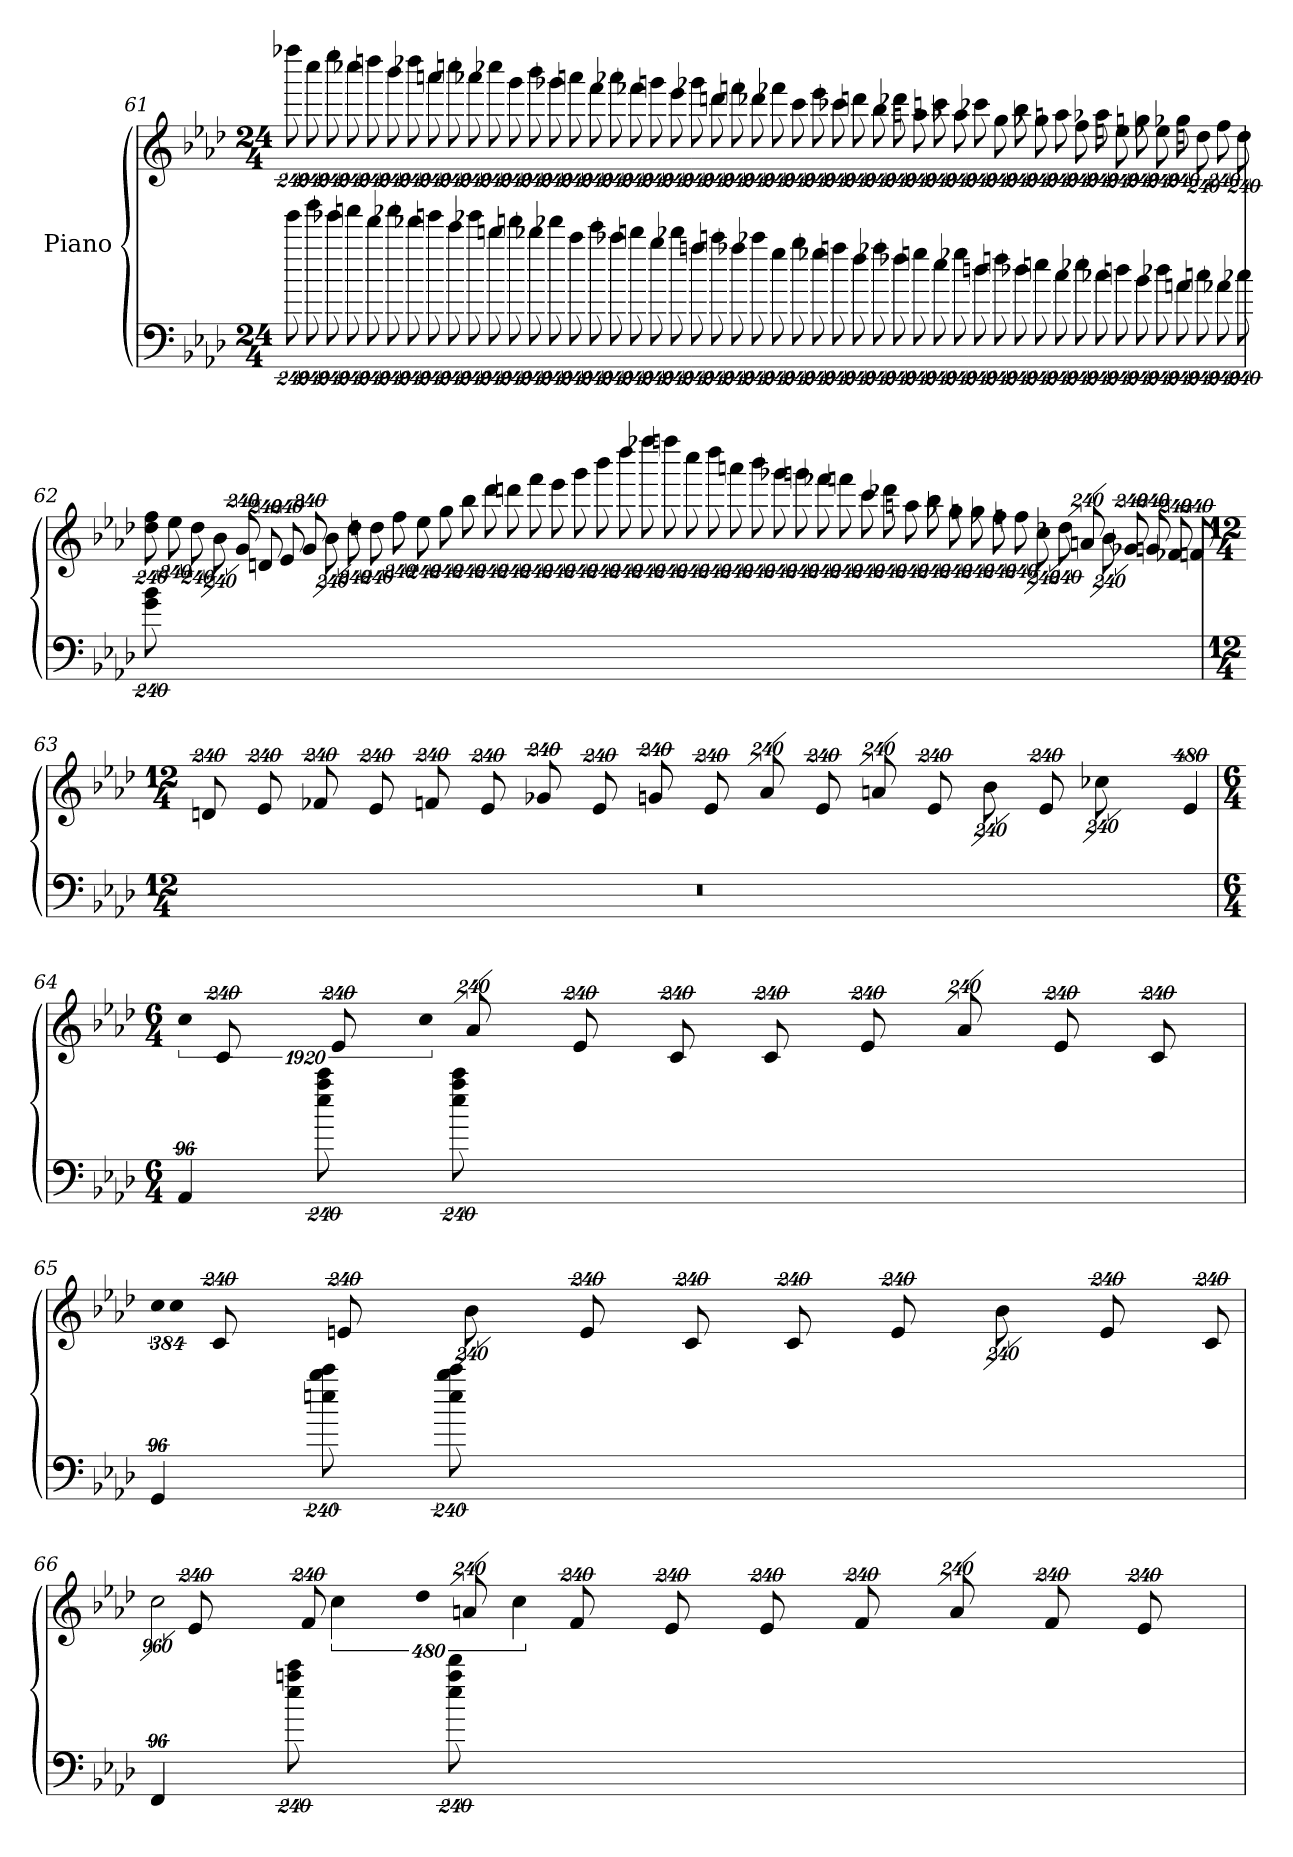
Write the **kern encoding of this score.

**kern	**kern
*part2	*part1
*staff2	*staff1
*I"Piano	*I"Piano
*clefF4	*clefG2
*k[b-e-a-d-]	*k[b-e-a-d-]
*A-:	*A-:
*M24/4	*M24/4
=61	=61
1920%227ggg	1920%227ffff-
1920%13ryy	1920%13ryy
1920%227bbb-	1920%227cccc
1920%13ryy	1920%13ryy
1920%227ggg-	1920%227eeee-
1920%13ryy	1920%13ryy
1920%227aaa	1920%227cccc-
1920%13ryy	1920%13ryy
1920%227fff	1920%227dddd
1920%13ryy	1920%13ryy
1920%227aaa-	1920%227bbb-
1920%13ryy	1920%13ryy
1920%227fff-	1920%227dddd-
1920%13ryy	1920%13ryy
1920%227ggg	1920%227aaa
1920%13ryy	1920%13ryy
1920%227eee-	1920%227cccc
1920%13ryy	1920%13ryy
1920%227ggg-	1920%227aaa-
1920%13ryy	1920%13ryy
1920%227ddd	1920%227cccc-
1920%13ryy	1920%13ryy
1920%227fff	1920%227ggg
1920%13ryy	1920%13ryy
1920%227ddd-	1920%227bbb-
1920%13ryy	1920%13ryy
1920%227fff-	1920%227ggg-
1920%13ryy	1920%13ryy
1920%227ccc	1920%227aaa
1920%13ryy	1920%13ryy
1920%227eee-	1920%227fff
1920%13ryy	1920%13ryy
1920%227ccc-	1920%227aaa-
1920%13ryy	1920%13ryy
1920%227ddd	1920%227fff-
1920%13ryy	1920%13ryy
1920%227bb-	1920%227ggg
1920%13ryy	1920%13ryy
1920%227ddd-	1920%227eee-
1920%13ryy	1920%13ryy
1920%227aa	1920%227ggg-
1920%13ryy	1920%13ryy
1920%227ccc	1920%227ddd
1920%13ryy	1920%13ryy
1920%227aa-	1920%227fff
1920%13ryy	1920%13ryy
1920%227ccc-	1920%227ddd-
1920%13ryy	1920%13ryy
1920%227gg	1920%227fff-
1920%13ryy	1920%13ryy
1920%227bb-	1920%227ccc
1920%13ryy	1920%13ryy
1920%227gg-	1920%227eee-
1920%13ryy	1920%13ryy
1920%227aa	1920%227ccc-
1920%13ryy	1920%13ryy
1920%227ff	1920%227ddd
1920%13ryy	1920%13ryy
1920%227aa-	1920%227bb-
1920%13ryy	1920%13ryy
1920%227ff-	1920%227ddd-
1920%13ryy	1920%13ryy
1920%227gg	1920%227aa
1920%13ryy	1920%13ryy
1920%227ee-	1920%227ccc
1920%13ryy	1920%13ryy
1920%227gg-	1920%227aa-
1920%13ryy	1920%13ryy
1920%227dd	1920%227ccc-
1920%13ryy	1920%13ryy
1920%227ff	1920%227gg
1920%13ryy	1920%13ryy
1920%227dd-	1920%227bb-
1920%13ryy	1920%13ryy
1920%227ee	1920%227gg-
1920%13ryy	1920%13ryy
1920%227cc	1920%227aa
1920%13ryy	1920%13ryy
1920%227ee-	1920%227ff
1920%13ryy	1920%13ryy
1920%227cc-	1920%227aa-
1920%13ryy	1920%13ryy
1920%227dd	1920%227ee
1920%13ryy	1920%13ryy
1920%227b-	1920%227gg
1920%13ryy	1920%13ryy
1920%227dd-	1920%227ee-
1920%13ryy	1920%13ryy
1920%227a	1920%227gg-
1920%13ryy	1920%13ryy
1920%227cc	1920%227dd
1920%13ryy	1920%13ryy
1920%227a-	1920%227ff
1920%13ryy	1920%13ryy
1920%227cc-	1920%227dd
=62	=62
1920%227b- 1920%227g	1920%239ff 1920%239dd-
00ryy	.
.	1920ryy
.	1920%239ee-
.	1920ryy
.	1920%239dd-
.	1920ryy
.	1920%239b-
.	1920ryy
.	1920%239g
.	1920ryy
.	1920%227d
.	1920%13ryy
.	1920%239e-
.	1920ryy
.	1920%239g
.	1920ryy
.	1920%239b-
.	1920ryy
.	1920%239dd-
.	1920ryy
.	1920%239dd
.	1920ryy
.	1920%227ff
.	1920%13ryy
.	1920%239ee-
.	1920ryy
.	1920%239gg
.	1920ryy
.	1920%239bb-
.	1920ryy
.	1920%239ddd-
.	1920ryy
.	1920%239ddd
.	1920ryy
.	1920%227fff
.	1920%13ryy
.	1920%239eee-
.	1920ryy
.	1920%239ggg
.	1920ryy
.	1920%239bbb-
.	1920ryy
.	1920%239dddd-
.	1920ryy
.	1920%239ffff-
.	1920ryy
.	1920%227ffff
.	1920%13ryy
.	1920%227cccc
.	1920%13ryy
.	1920%227dddd-
.	1920%13ryy
.	1920%227aaa
.	1920%13ryy
.	1920%227bbb-
.	1920%13ryy
.	1920%227ggg-
.	1920%13ryy
.	1920%227ggg
.	1920%13ryy
.	1920%227fff-
.	1920%13ryy
.	1920%227fff
.	1920%13ryy
.	1920%227ccc
1...ryy	1920%13ryy
.	1920%227ddd-
.	1920%13ryy
.	1920%227aa
.	1920%13ryy
.	1920%227bb-
.	1920%13ryy
.	1920%227gg-
.	1920%13ryy
.	1920%227gg
.	1920%13ryy
.	1920%227ff-
.	1920%13ryy
.	1920%227ff
.	1920%13ryy
.	1920%227cc
.	1920%13ryy
.	1920%227dd-
.	1920%13ryy
.	1920%227a
.	1920%13ryy
.	1920%227b-
.	1920%13ryy
.	1920%227g-
.	1920%13ryy
.	1920%227g
.	1920%13ryy
.	1920%227f-
.	1920%13ryy
.	1920%227f
=63	=63
*M12/4	*M12/4
0.r	1920%239d
.	1920ryy
.	1920%239e-
.	1920ryy
.	1920%239f-
.	1920ryy
.	1920%239e-
.	1920ryy
.	1920%239f
.	1920ryy
.	1920%239e-
.	1920ryy
.	1920%239g-
.	1920ryy
.	1920%239e-
.	1920ryy
.	1920%239g
.	1920ryy
.	1920%239e-
.	1920ryy
.	1920%239a-
.	1920ryy
.	1920%239e-
.	1920ryy
.	1920%239a
.	1920ryy
.	1920%239e-
.	1920ryy
.	1920%239b-
.	1920ryy
.	1920%239e-
.	1920ryy
.	1920%227cc-
.	1920%733ryy
.	4ryy
.	1920%479e-
.	1920ryy
=64	=64
*M6/4	*M6/4
*	*^
!	!	!LO:N:vis=1
384%91AA-	8ryy	1920%1439cc
.	1920%239c	.
384%101ryy	.	.
.	1920ryy	.
.	1920%239e-	.
.	1920ryy	.
.	1920%239a-	.
.	1920ryy	.
1920%239ccc 1920%239aa- 1920%239ee-	1920%239e-	.
1920%241ryy	1920ryy	.
.	1920%227c	.
.	1920%253ryy	.
!	!	!LO:N:vis=1
.	.	1920%1439cc
1920%239ccc 1920%239aa- 1920%239ee-	.	.
1920%1199ryy	.	.
.	1920%239c	.
.	1920ryy	.
.	1920%239e-	.
.	1920ryy	.
.	1920%239a-	.
.	1920ryy	.
.	1920%239e-	.
.	1920ryy	.
.	1920%227c	.
.	1920%11ryy	.
=65	=65	=65
384%91GG	8ryy	384%379cc
.	1920%239c	.
384%101ryy	.	.
.	1920ryy	.
.	1920%239e	.
.	1920ryy	.
.	1920%239b-	.
.	1920ryy	.
1920%239ccc 1920%239bb- 1920%239ee	1920%239e	.
1920%241ryy	1920ryy	.
.	1920%227c	.
.	1920%253ryy	.
1920%239ccc 1920%239bb- 1920%239ee	.	.
160%99ryy	.	.
.	1920%239c	.
.	.	1920%479cc
.	1920ryy	.
.	1920%239e	.
.	1920ryy	.
.	1920%239b-	.
.	.	1920%493ryy
.	1920ryy	.
.	1920%239e	.
.	1920ryy	.
.	1920%227c	.
=66	=66	=66
384%91FF	8ryy	1920%959cc
.	1920%239e-	.
384%101ryy	.	.
.	1920ryy	.
.	1920%239f	.
.	1920ryy	.
.	1920%239a	.
.	1920ryy	1920%479cc
1920%239ccc 1920%239aa 1920%239ee-	1920%239f	.
1920%241ryy	1920ryy	.
.	1920%239e-	.
.	.	1920%959dd-
.	1920%241ryy	.
1920%239ddd- 1920%239aa 1920%239ee-	.	.
640%399ryy	.	.
.	1920%239e-	.
.	1920ryy	.
.	1920%239f	.
.	1920ryy	.
.	1920%239a	.
.	.	1920%479cc
.	1920ryy	.
.	1920%227f	.
.	1920%13ryy	.
.	1920%227e-	.
.	320.ryy	.
*	*v	*v
=	=
*-	*-
